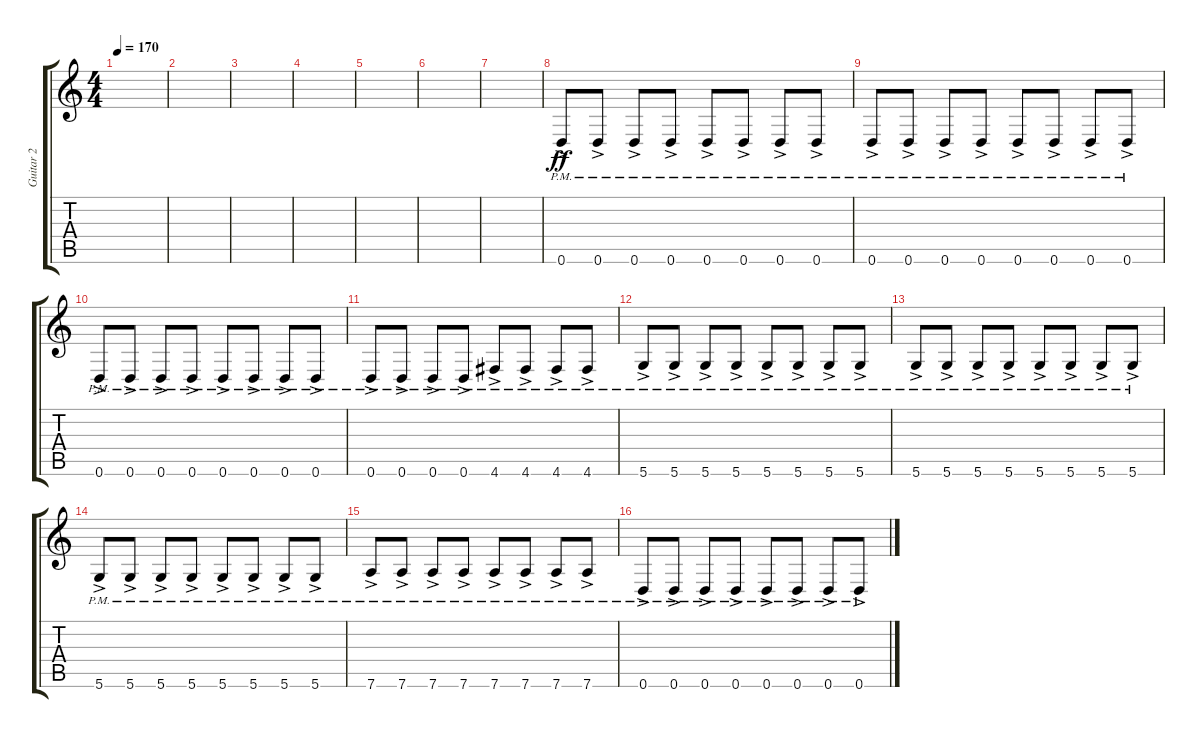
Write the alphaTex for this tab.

\track ("Guitar 2" "Guitar 2") {instrument distortionguitar}
\staff {score tabs}
\tuning (E4 B3 G3 D3 A2 D2) {hide}
\ts (4 4)
\tempo 170
\clef g2
\ks c
|
|
|
|
|
|
|
0.6{ac pm}.8{dy ff} 0.6{ac pm}.8 0.6{ac pm}.8 0.6{ac pm}.8 0.6{ac pm}.8 0.6{ac pm}.8 0.6{ac pm}.8 0.6{ac pm}.8 |
0.6{ac pm}.8 0.6{ac pm}.8 0.6{ac pm}.8 0.6{ac pm}.8 0.6{ac pm}.8 0.6{ac pm}.8 0.6{ac pm}.8 0.6{ac pm}.8 |
0.6{ac pm}.8 0.6{ac pm}.8 0.6{ac pm}.8 0.6{ac pm}.8 0.6{ac pm}.8 0.6{ac pm}.8 0.6{ac pm}.8 0.6{ac pm}.8 |
0.6{ac pm}.8 0.6{ac pm}.8 0.6{ac pm}.8 0.6{ac pm}.8 4.6{ac pm}.8 4.6{ac pm}.8 4.6{ac pm}.8 4.6{ac pm}.8 |
5.6{ac pm}.8 5.6{ac pm}.8 5.6{ac pm}.8 5.6{ac pm}.8 5.6{ac pm}.8 5.6{ac pm}.8 5.6{ac pm}.8 5.6{ac pm}.8 |
5.6{ac pm}.8 5.6{ac pm}.8 5.6{ac pm}.8 5.6{ac pm}.8 5.6{ac pm}.8 5.6{ac pm}.8 5.6{ac pm}.8 5.6{ac pm}.8 |
5.6{ac pm}.8 5.6{ac pm}.8 5.6{ac pm}.8 5.6{ac pm}.8 5.6{ac pm}.8 5.6{ac pm}.8 5.6{ac pm}.8 5.6{ac pm}.8 |
7.6{ac pm}.8 7.6{ac pm}.8 7.6{ac pm}.8 7.6{ac pm}.8 7.6{ac pm}.8 7.6{ac pm}.8 7.6{ac pm}.8 7.6{ac pm}.8 |
0.6{ac pm}.8 0.6{ac pm}.8 0.6{ac pm}.8 0.6{ac pm}.8 0.6{ac pm}.8 0.6{ac pm}.8 0.6{ac pm}.8 0.6{ac pm}.8
